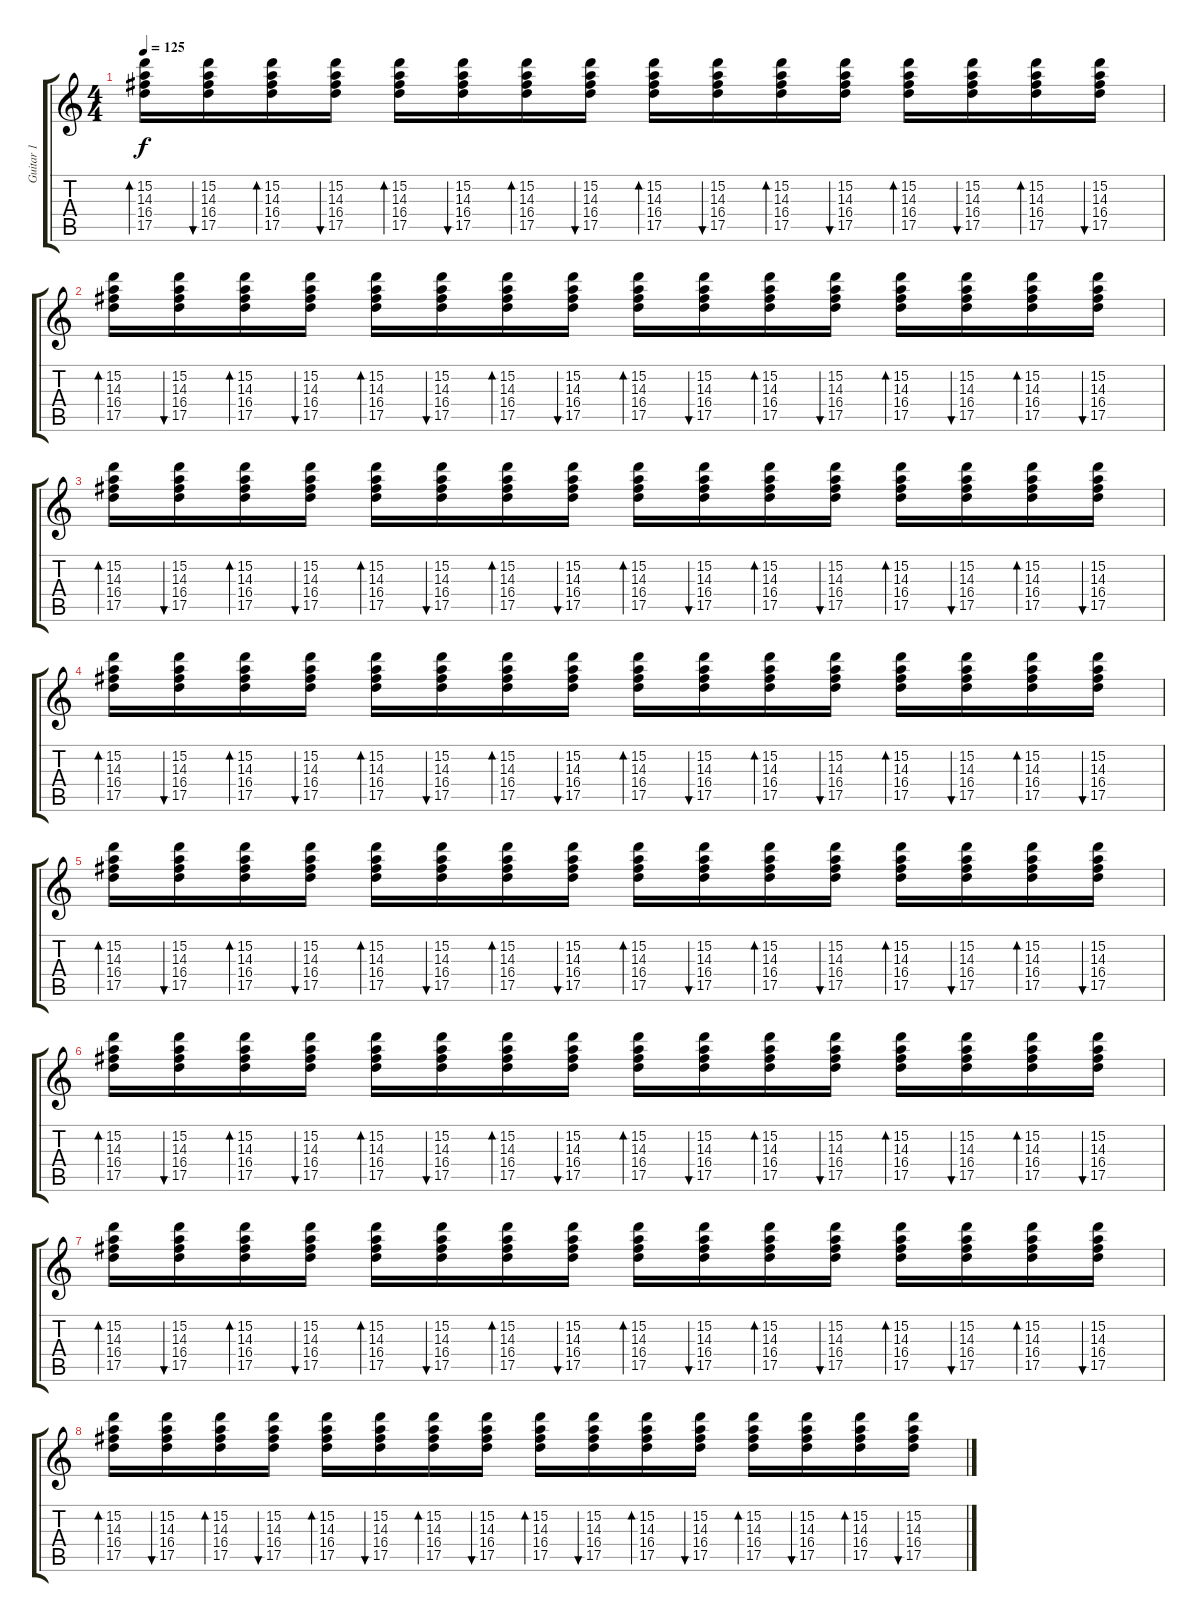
\track ("Guitar 1" "Guitar 1") {instrument electricguitarjazz}
\staff {score tabs}
\tuning (E4 B3 G3 D3 A2 E2) {hide}
\ts (4 4)
\tempo 125
\clef g2
\ks c
(15.2 14.3 16.4 17.5).16{bd 30 dy f} (15.2 14.3 16.4 17.5).16{bu 30} (15.2 14.3 16.4 17.5).16{bd 30} (15.2 14.3 16.4 17.5).16{bu 30} (15.2 14.3 16.4 17.5).16{bd 30} (15.2 14.3 16.4 17.5).16{bu 30} (15.2 14.3 16.4 17.5).16{bd 30} (15.2 14.3 16.4 17.5).16{bu 30} (15.2 14.3 16.4 17.5).16{bd 30} (15.2 14.3 16.4 17.5).16{bu 30} (15.2 14.3 16.4 17.5).16{bd 30} (15.2 14.3 16.4 17.5).16{bu 30} (15.2 14.3 16.4 17.5).16{bd 30} (15.2 14.3 16.4 17.5).16{bu 30} (15.2 14.3 16.4 17.5).16{bd 30} (15.2 14.3 16.4 17.5).16{bu 30} |
(15.2 14.3 16.4 17.5).16{bd 30} (15.2 14.3 16.4 17.5).16{bu 30} (15.2 14.3 16.4 17.5).16{bd 30} (15.2 14.3 16.4 17.5).16{bu 30} (15.2 14.3 16.4 17.5).16{bd 30} (15.2 14.3 16.4 17.5).16{bu 30} (15.2 14.3 16.4 17.5).16{bd 30} (15.2 14.3 16.4 17.5).16{bu 30} (15.2 14.3 16.4 17.5).16{bd 30} (15.2 14.3 16.4 17.5).16{bu 30} (15.2 14.3 16.4 17.5).16{bd 30} (15.2 14.3 16.4 17.5).16{bu 30} (15.2 14.3 16.4 17.5).16{bd 30} (15.2 14.3 16.4 17.5).16{bu 30} (15.2 14.3 16.4 17.5).16{bd 30} (15.2 14.3 16.4 17.5).16{bu 30} |
(15.2 14.3 16.4 17.5).16{bd 30} (15.2 14.3 16.4 17.5).16{bu 30} (15.2 14.3 16.4 17.5).16{bd 30} (15.2 14.3 16.4 17.5).16{bu 30} (15.2 14.3 16.4 17.5).16{bd 30} (15.2 14.3 16.4 17.5).16{bu 30} (15.2 14.3 16.4 17.5).16{bd 30} (15.2 14.3 16.4 17.5).16{bu 30} (15.2 14.3 16.4 17.5).16{bd 30} (15.2 14.3 16.4 17.5).16{bu 30} (15.2 14.3 16.4 17.5).16{bd 30} (15.2 14.3 16.4 17.5).16{bu 30} (15.2 14.3 16.4 17.5).16{bd 30} (15.2 14.3 16.4 17.5).16{bu 30} (15.2 14.3 16.4 17.5).16{bd 30} (15.2 14.3 16.4 17.5).16{bu 30} |
(15.2 14.3 16.4 17.5).16{bd 30} (15.2 14.3 16.4 17.5).16{bu 30} (15.2 14.3 16.4 17.5).16{bd 30} (15.2 14.3 16.4 17.5).16{bu 30} (15.2 14.3 16.4 17.5).16{bd 30} (15.2 14.3 16.4 17.5).16{bu 30} (15.2 14.3 16.4 17.5).16{bd 30} (15.2 14.3 16.4 17.5).16{bu 30} (15.2 14.3 16.4 17.5).16{bd 30} (15.2 14.3 16.4 17.5).16{bu 30} (15.2 14.3 16.4 17.5).16{bd 30} (15.2 14.3 16.4 17.5).16{bu 30} (15.2 14.3 16.4 17.5).16{bd 30} (15.2 14.3 16.4 17.5).16{bu 30} (15.2 14.3 16.4 17.5).16{bd 30} (15.2 14.3 16.4 17.5).16{bu 30} |
(15.2 14.3 16.4 17.5).16{bd 30} (15.2 14.3 16.4 17.5).16{bu 30} (15.2 14.3 16.4 17.5).16{bd 30} (15.2 14.3 16.4 17.5).16{bu 30} (15.2 14.3 16.4 17.5).16{bd 30} (15.2 14.3 16.4 17.5).16{bu 30} (15.2 14.3 16.4 17.5).16{bd 30} (15.2 14.3 16.4 17.5).16{bu 30} (15.2 14.3 16.4 17.5).16{bd 30} (15.2 14.3 16.4 17.5).16{bu 30} (15.2 14.3 16.4 17.5).16{bd 30} (15.2 14.3 16.4 17.5).16{bu 30} (15.2 14.3 16.4 17.5).16{bd 30} (15.2 14.3 16.4 17.5).16{bu 30} (15.2 14.3 16.4 17.5).16{bd 30} (15.2 14.3 16.4 17.5).16{bu 30} |
(15.2 14.3 16.4 17.5).16{bd 30} (15.2 14.3 16.4 17.5).16{bu 30} (15.2 14.3 16.4 17.5).16{bd 30} (15.2 14.3 16.4 17.5).16{bu 30} (15.2 14.3 16.4 17.5).16{bd 30} (15.2 14.3 16.4 17.5).16{bu 30} (15.2 14.3 16.4 17.5).16{bd 30} (15.2 14.3 16.4 17.5).16{bu 30} (15.2 14.3 16.4 17.5).16{bd 30} (15.2 14.3 16.4 17.5).16{bu 30} (15.2 14.3 16.4 17.5).16{bd 30} (15.2 14.3 16.4 17.5).16{bu 30} (15.2 14.3 16.4 17.5).16{bd 30} (15.2 14.3 16.4 17.5).16{bu 30} (15.2 14.3 16.4 17.5).16{bd 30} (15.2 14.3 16.4 17.5).16{bu 30} |
(15.2 14.3 16.4 17.5).16{bd 30} (15.2 14.3 16.4 17.5).16{bu 30} (15.2 14.3 16.4 17.5).16{bd 30} (15.2 14.3 16.4 17.5).16{bu 30} (15.2 14.3 16.4 17.5).16{bd 30} (15.2 14.3 16.4 17.5).16{bu 30} (15.2 14.3 16.4 17.5).16{bd 30} (15.2 14.3 16.4 17.5).16{bu 30} (15.2 14.3 16.4 17.5).16{bd 30} (15.2 14.3 16.4 17.5).16{bu 30} (15.2 14.3 16.4 17.5).16{bd 30} (15.2 14.3 16.4 17.5).16{bu 30} (15.2 14.3 16.4 17.5).16{bd 30} (15.2 14.3 16.4 17.5).16{bu 30} (15.2 14.3 16.4 17.5).16{bd 30} (15.2 14.3 16.4 17.5).16{bu 30} |
(15.2 14.3 16.4 17.5).16{bd 30} (15.2 14.3 16.4 17.5).16{bu 30} (15.2 14.3 16.4 17.5).16{bd 30} (15.2 14.3 16.4 17.5).16{bu 30} (15.2 14.3 16.4 17.5).16{bd 30} (15.2 14.3 16.4 17.5).16{bu 30} (15.2 14.3 16.4 17.5).16{bd 30} (15.2 14.3 16.4 17.5).16{bu 30} (15.2 14.3 16.4 17.5).16{bd 30} (15.2 14.3 16.4 17.5).16{bu 30} (15.2 14.3 16.4 17.5).16{bd 30} (15.2 14.3 16.4 17.5).16{bu 30} (15.2 14.3 16.4 17.5).16{bd 30} (15.2 14.3 16.4 17.5).16{bu 30} (15.2 14.3 16.4 17.5).16{bd 30} (15.2 14.3 16.4 17.5).16{bu 30}
